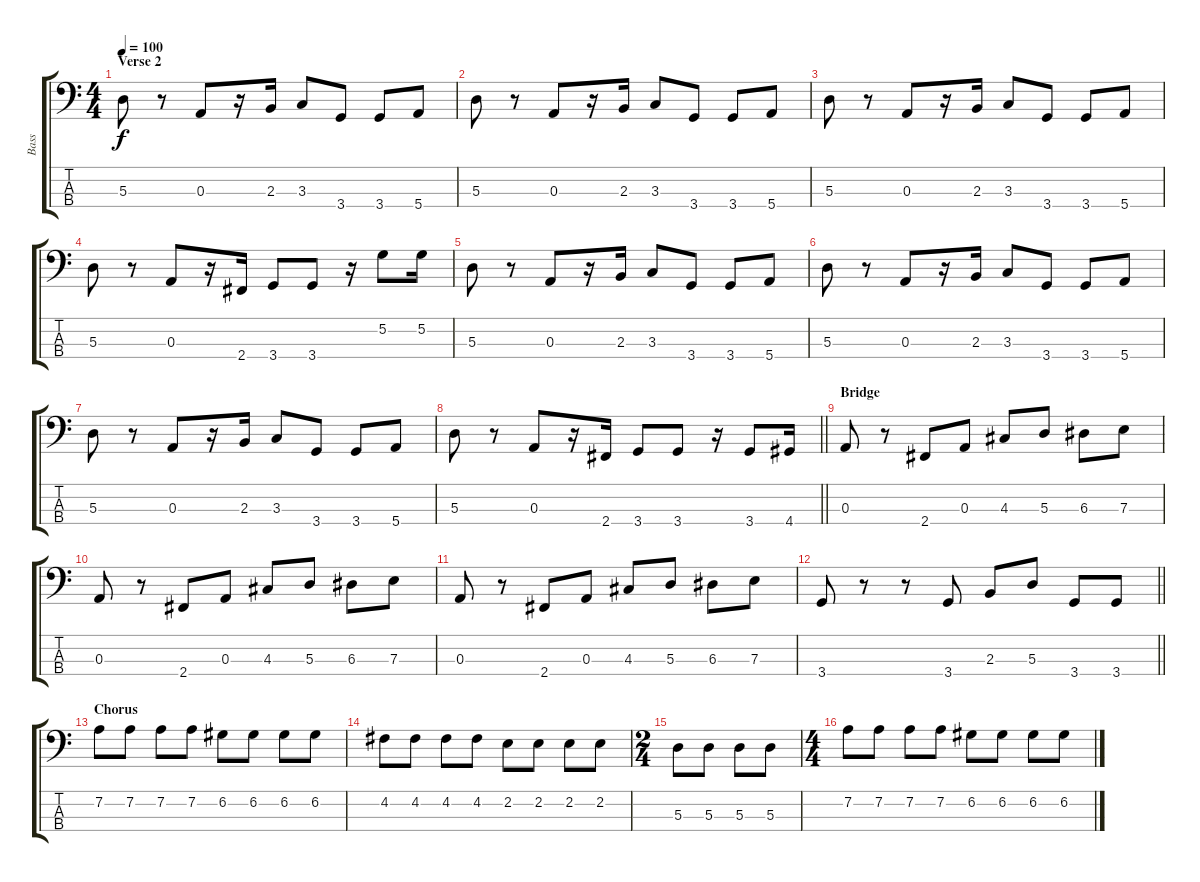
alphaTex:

\track ("Bass" "Bass") {instrument electricbassfinger}
\staff {score tabs}
\tuning (G2 D2 A1 E1) {hide}
\ts (4 4)
\section ("" "Verse 2")
\tempo 100
\clef f4
\ks c
5.3.8{dy f} r.8 0.3.8 r.16 2.3.16 3.3.8 3.4.8 3.4.8 5.4.8 |
5.3.8 r.8 0.3.8 r.16 2.3.16 3.3.8 3.4.8 3.4.8 5.4.8 |
5.3.8 r.8 0.3.8 r.16 2.3.16 3.3.8 3.4.8 3.4.8 5.4.8 |
5.3.8 r.8 0.3.8 r.16 2.4.16 3.4.8 3.4.8 r.16 5.2.8 5.2.16 |
5.3.8 r.8 0.3.8 r.16 2.3.16 3.3.8 3.4.8 3.4.8 5.4.8 |
5.3.8 r.8 0.3.8 r.16 2.3.16 3.3.8 3.4.8 3.4.8 5.4.8 |
5.3.8 r.8 0.3.8 r.16 2.3.16 3.3.8 3.4.8 3.4.8 5.4.8 |
\barLineRight lightlight
5.3.8 r.8 0.3.8 r.16 2.4.16 3.4.8 3.4.8 r.16 3.4.8 4.4.16 |
\section ("" "Bridge")
0.3.8 r.8 2.4.8 0.3.8 4.3.8 5.3.8 6.3.8 7.3.8 |
0.3.8 r.8 2.4.8 0.3.8 4.3.8 5.3.8 6.3.8 7.3.8 |
0.3.8 r.8 2.4.8 0.3.8 4.3.8 5.3.8 6.3.8 7.3.8 |
\barLineRight lightlight
3.4.8 r.8 r.8 3.4.8 2.3.8 5.3.8 3.4.8 3.4.8 |
\section ("" "Chorus")
7.2.8 7.2.8 7.2.8 7.2.8 6.2.8 6.2.8 6.2.8 6.2.8 |
4.2.8 4.2.8 4.2.8 4.2.8 2.2.8 2.2.8 2.2.8 2.2.8 |
\ts (2 4)
5.3.8 5.3.8 5.3.8 5.3.8 |
\ts (4 4)
7.2.8 7.2.8 7.2.8 7.2.8 6.2.8 6.2.8 6.2.8 6.2.8
